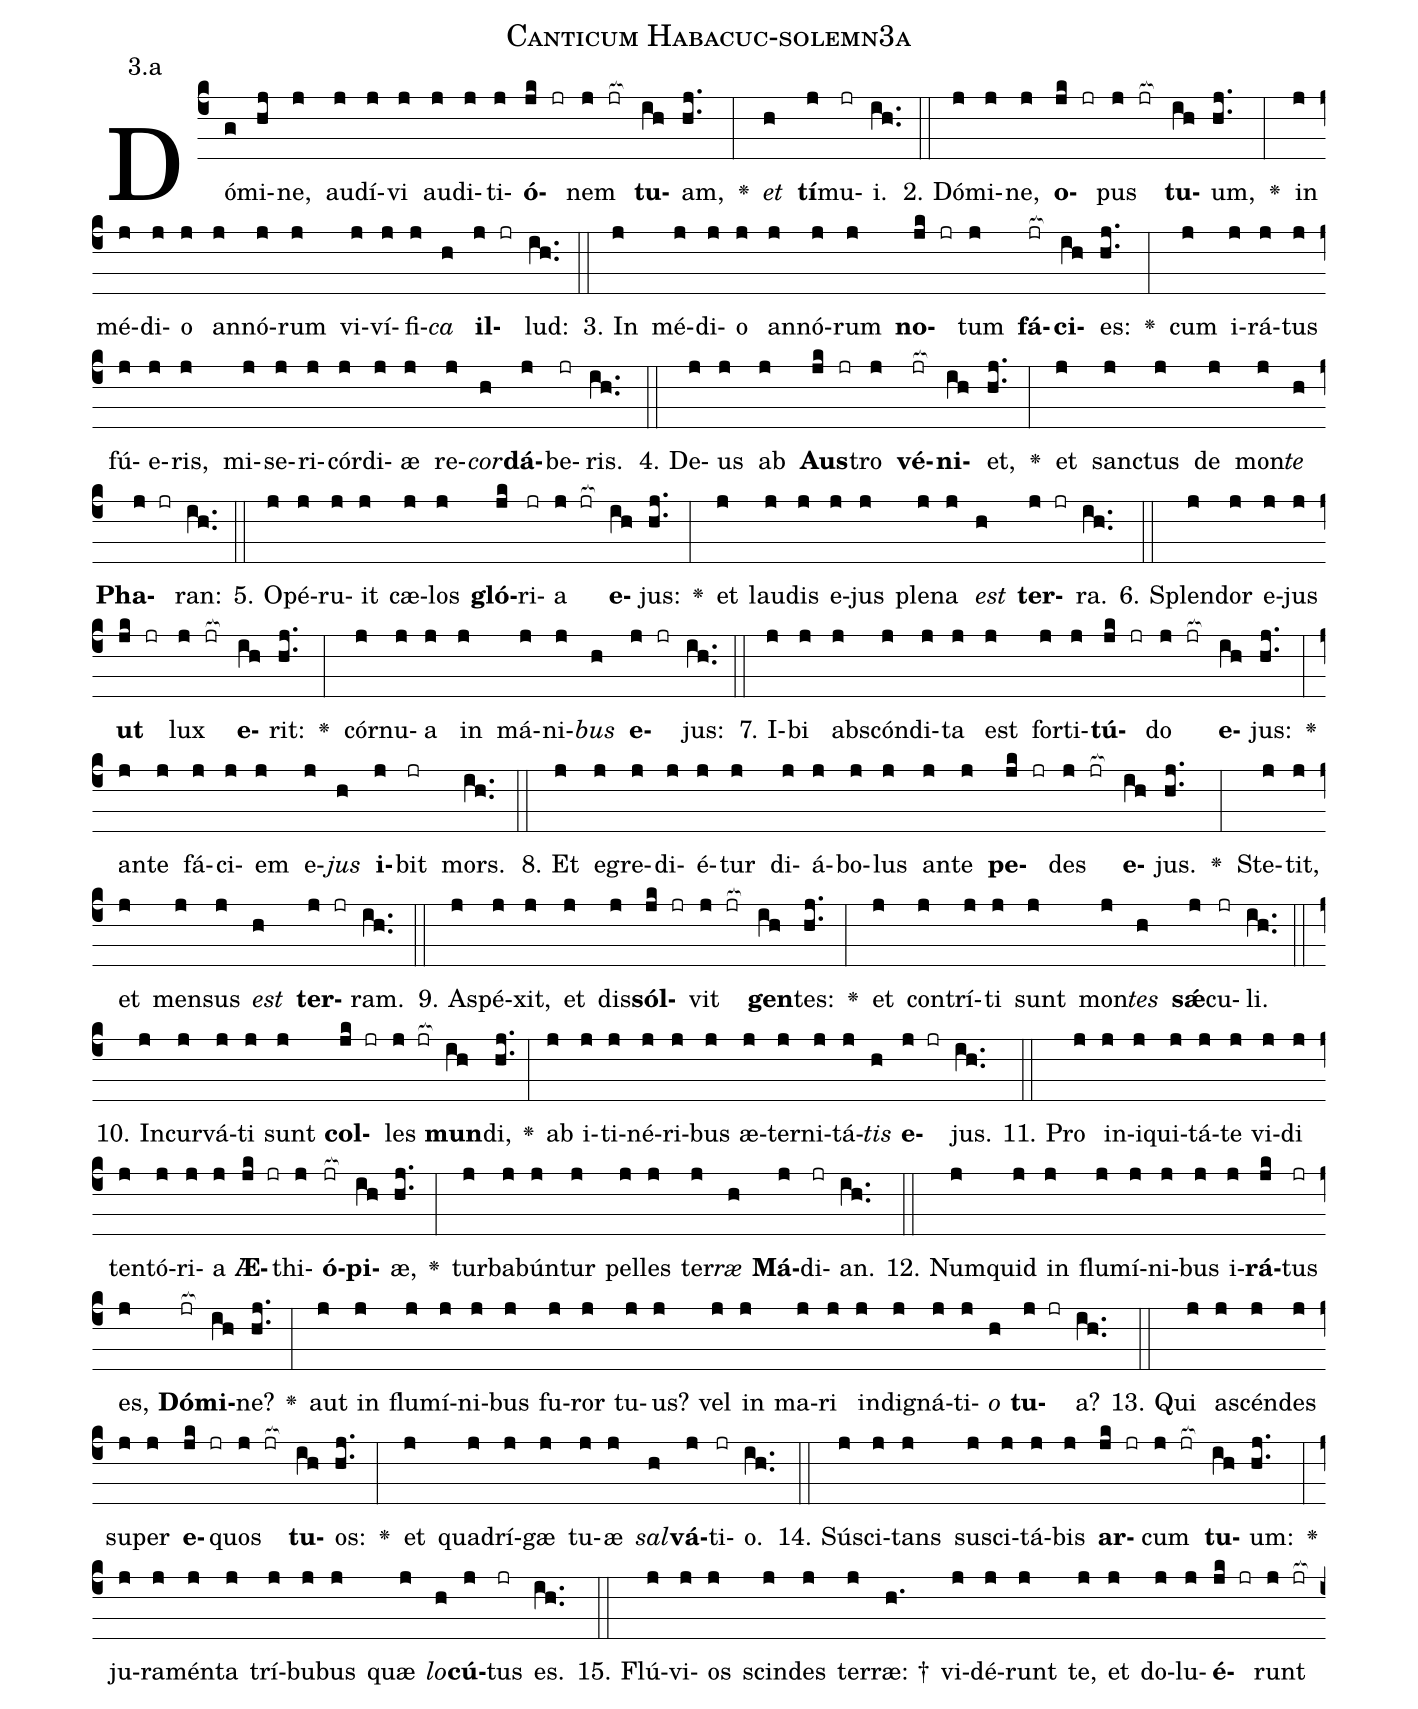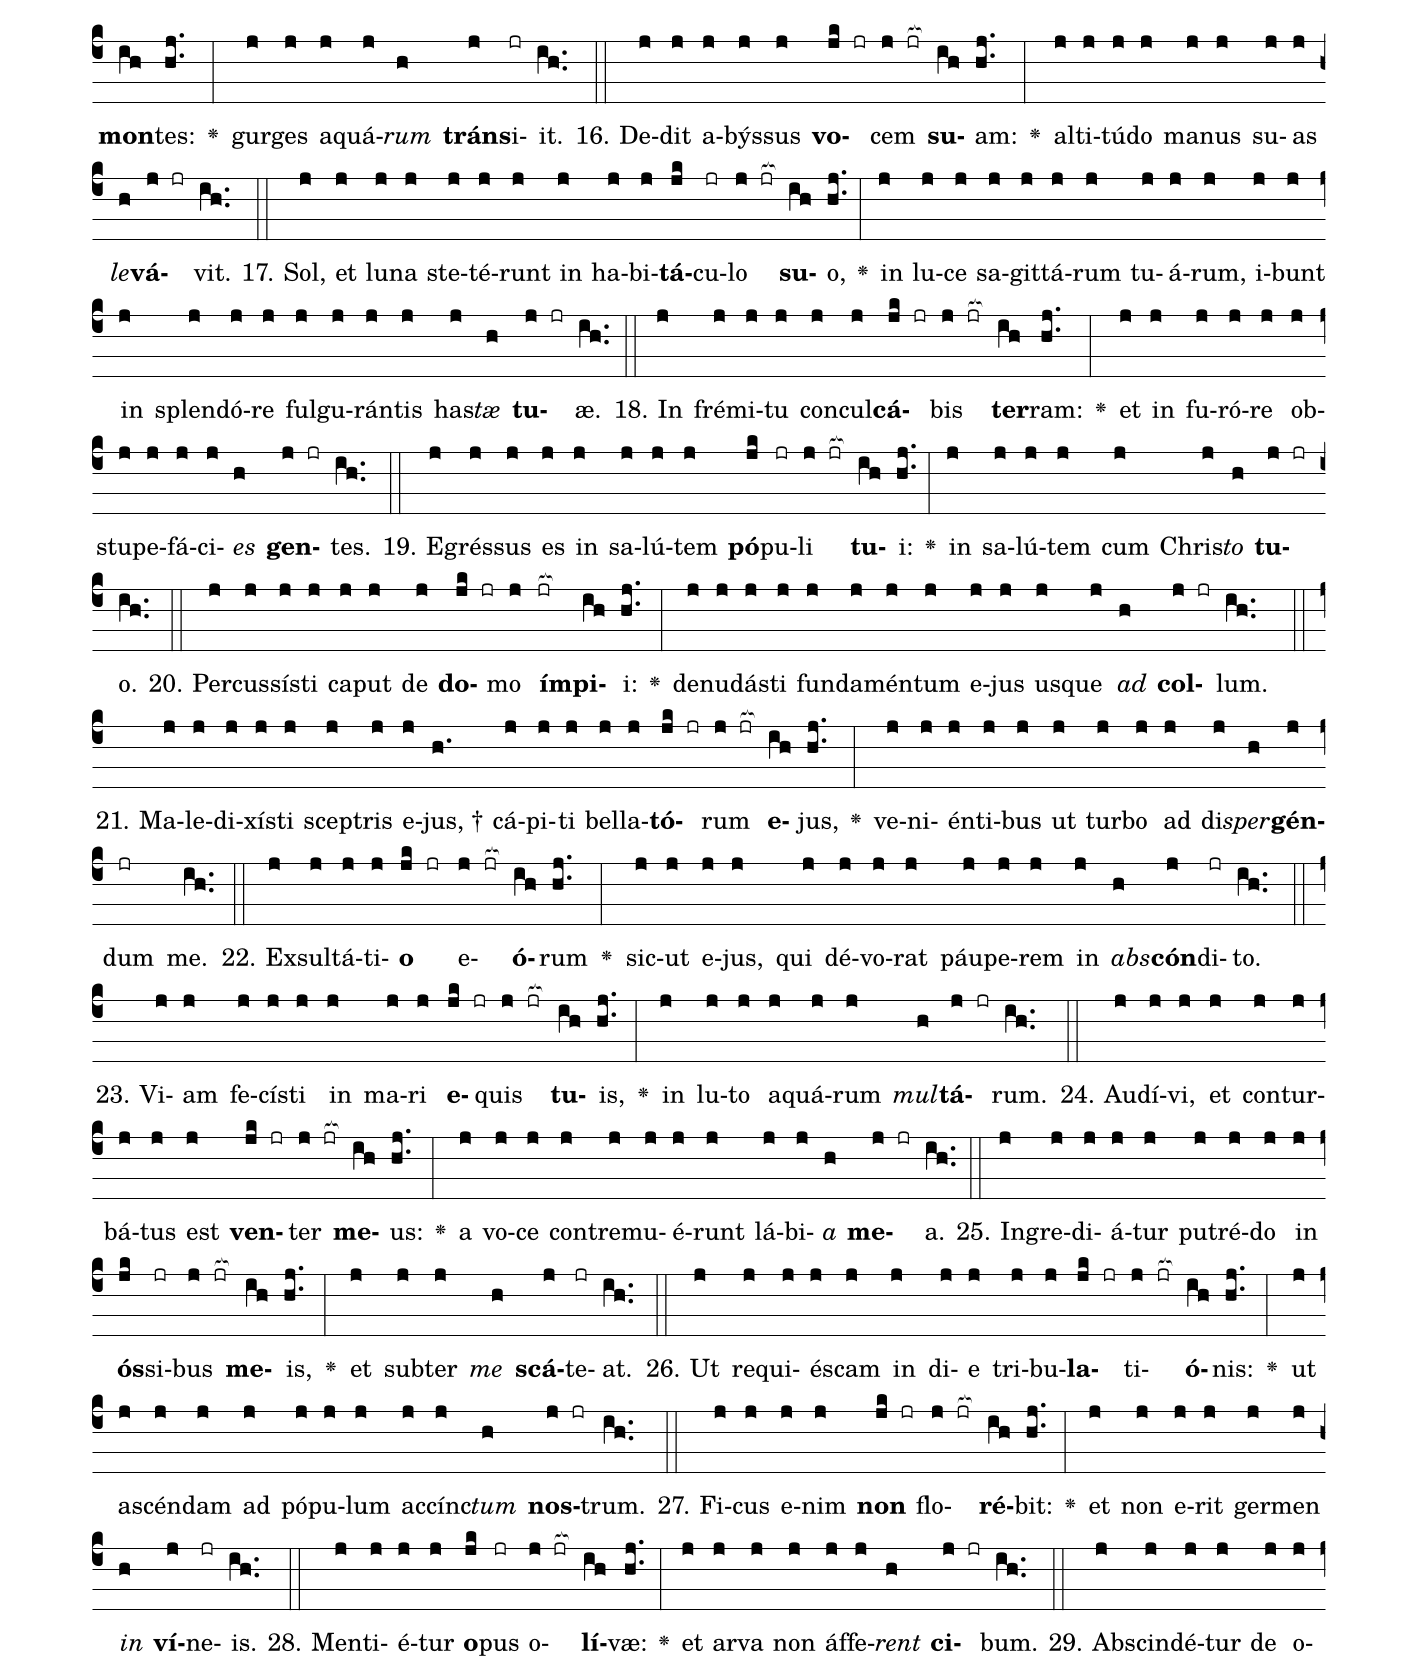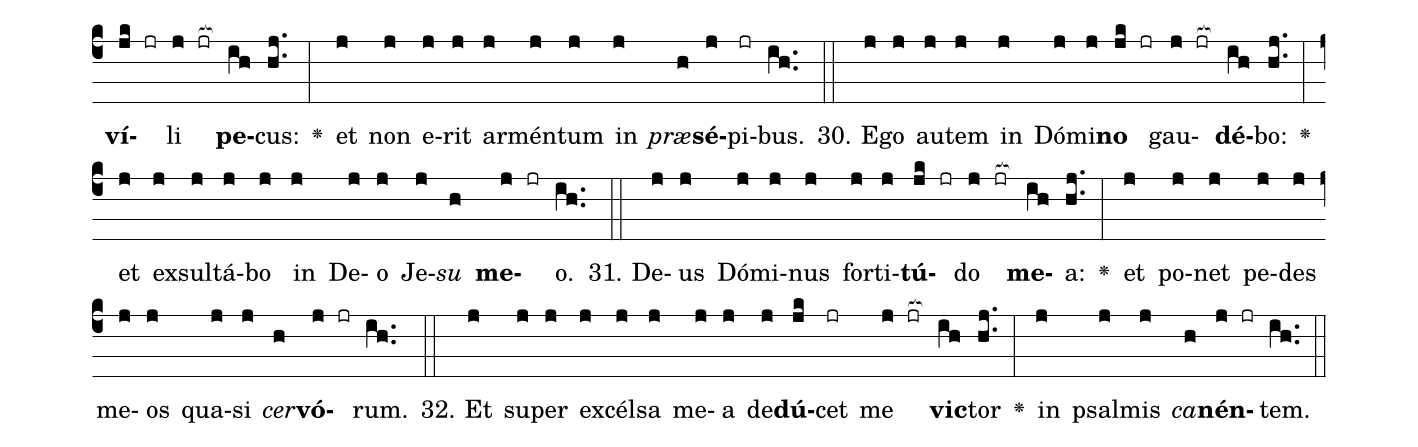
name: Canticum Habacuc-solemn3a;
annotation: 3.a;
%%
(c4)Dó(g)mi(hj)ne,(j) au(j)dí(j)vi(j) au(j)di(j)ti(j)<b>ó</b>(jk jr)nem(j jr[ocb:1{]) <b>tu</b>(ih[ocb:0}])am,(hj..) <v>\greheightstar</v>(:) <i>et</i>(h) <b>tí</b>(j)mu(jr)i.(ih..) (::)
2. Dó(j)mi(j)ne,(j) <b>o</b>(jk jr)pus(j jr[ocb:1{]) <b>tu</b>(ih[ocb:0}])um,(hj..) <v>\greheightstar</v>(:) in(j) mé(j)di(j)o(j) an(j)nó(j)rum(j) vi(j)ví(j)fi(j)<i>ca</i>(h) <b>il</b>(j jr)lud:(ih..) (::)
3. In(j) mé(j)di(j)o(j) an(j)nó(j)rum(j) <b>no</b>(jk jr)tum(j) <b>fá</b>(jr[ocb:1{])<b>ci</b>(ih[ocb:0}])es:(hj..) <v>\greheightstar</v>(:) cum(j) i(j)rá(j)tus(j) fú(j)e(j)ris,(j) mi(j)se(j)ri(j)cór(j)di(j)æ(j) re(j)<i>cor</i>(h)<b>dá</b>(j)be(jr)ris.(ih..) (::)
4. De(j)us(j) ab(j) <b>Aus</b>(jk jr)tro(j) <b>vé</b>(jr[ocb:1{])<b>ni</b>(ih[ocb:0}])et,(hj..) <v>\greheightstar</v>(:) et(j) sanc(j)tus(j) de(j) mon(j)<i>te</i>(h) <b>Pha</b>(j jr)ran:(ih..) (::)
5. O(j)pé(j)ru(j)it(j) cæ(j)los(j) <b>gló</b>(jk)ri(jr)a(j jr[ocb:1{]) <b>e</b>(ih[ocb:0}])jus:(hj..) <v>\greheightstar</v>(:) et(j) lau(j)dis(j) e(j)jus(j) ple(j)na(j) <i>est</i>(h) <b>ter</b>(j jr)ra.(ih..) (::)
6. Splen(j)dor(j) e(j)jus(j) <b>ut</b>(jk jr) lux(j jr[ocb:1{]) <b>e</b>(ih[ocb:0}])rit:(hj..) <v>\greheightstar</v>(:) cór(j)nu(j)a(j) in(j) má(j)ni(j)<i>bus</i>(h) <b>e</b>(j jr)jus:(ih..) (::)
7. I(j)bi(j) abs(j)cón(j)di(j)ta(j) est(j) for(j)ti(j)<b>tú</b>(jk jr)do(j jr[ocb:1{]) <b>e</b>(ih[ocb:0}])jus:(hj..) <v>\greheightstar</v>(:) an(j)te(j) fá(j)ci(j)em(j) e(j)<i>jus</i>(h) <b>i</b>(j)bit(jr) mors.(ih..) (::)
8. Et(j) e(j)gre(j)di(j)é(j)tur(j) di(j)á(j)bo(j)lus(j) an(j)te(j) <b>pe</b>(jk jr)des(j jr[ocb:1{]) <b>e</b>(ih[ocb:0}])jus.(hj..) <v>\greheightstar</v>(:) Ste(j)tit,(j) et(j) men(j)sus(j) <i>est</i>(h) <b>ter</b>(j jr)ram.(ih..) (::)
9. A(j)spé(j)xit,(j) et(j) dis(j)<b>sól</b>(jk jr)vit(j jr[ocb:1{]) <b>gen</b>(ih[ocb:0}])tes:(hj..) <v>\greheightstar</v>(:) et(j) con(j)trí(j)ti(j) sunt(j) mon(j)<i>tes</i>(h) <b>sǽ</b>(j)cu(jr)li.(ih..) (::)
10. In(j)cur(j)vá(j)ti(j) sunt(j) <b>col</b>(jk jr)les(j jr[ocb:1{]) <b>mun</b>(ih[ocb:0}])di,(hj..) <v>\greheightstar</v>(:) ab(j) i(j)ti(j)né(j)ri(j)bus(j) æ(j)ter(j)ni(j)tá(j)<i>tis</i>(h) <b>e</b>(j jr)jus.(ih..) (::)
11. Pro(j) in(j)i(j)qui(j)tá(j)te(j) vi(j)di(j) ten(j)tó(j)ri(j)a(j) <b>Æ</b>(jk jr)thi(j)<b>ó</b>(jr[ocb:1{])<b>pi</b>(ih[ocb:0}])æ,(hj..) <v>\greheightstar</v>(:) tur(j)ba(j)bún(j)tur(j) pel(j)les(j) ter(j)<i>ræ</i>(h) <b>Má</b>(j)di(jr)an.(ih..) (::)
12. Num(j)quid(j) in(j) flu(j)mí(j)ni(j)bus(j) i(j)<b>rá</b>(jk)tus(jr) es,(j) <b>Dó</b>(jr[ocb:1{])<b>mi</b>(ih[ocb:0}])ne?(hj..) <v>\greheightstar</v>(:) aut(j) in(j) flu(j)mí(j)ni(j)bus(j) fu(j)ror(j) tu(j)us?(j) vel(j) in(j) ma(j)ri(j) in(j)di(j)gná(j)ti(j)<i>o</i>(h) <b>tu</b>(j jr)a?(ih..) (::)
13. Qui(j) a(j)scén(j)des(j) su(j)per(j) <b>e</b>(jk jr)quos(j jr[ocb:1{]) <b>tu</b>(ih[ocb:0}])os:(hj..) <v>\greheightstar</v>(:) et(j) qua(j)drí(j)gæ(j) tu(j)æ(j) <i>sal</i>(h)<b>vá</b>(j)ti(jr)o.(ih..) (::)
14. Sú(j)sci(j)tans(j) su(j)sci(j)tá(j)bis(j) <b>ar</b>(jk jr)cum(j jr[ocb:1{]) <b>tu</b>(ih[ocb:0}])um:(hj..) <v>\greheightstar</v>(:) ju(j)ra(j)mén(j)ta(j) trí(j)bu(j)bus(j) quæ(j) <i>lo</i>(h)<b>cú</b>(j)tus(jr) es.(ih..) (::)
15. Flú(j)vi(j)os(j) scin(j)des(j) ter(j)ræ: †(h.) vi(j)dé(j)runt(j) te,(j) et(j) do(j)lu(j)<b>é</b>(jk jr)runt(j jr[ocb:1{]) <b>mon</b>(ih[ocb:0}])tes:(hj..) <v>\greheightstar</v>(:) gur(j)ges(j) a(j)quá(j)<i>rum</i>(h) <b>tráns</b>(j)i(jr)it.(ih..) (::)
16. De(j)dit(j) a(j)býs(j)sus(j) <b>vo</b>(jk jr)cem(j jr[ocb:1{]) <b>su</b>(ih[ocb:0}])am:(hj..) <v>\greheightstar</v>(:) al(j)ti(j)tú(j)do(j) ma(j)nus(j) su(j)as(j) <i>le</i>(h)<b>vá</b>(j jr)vit.(ih..) (::)
17. Sol,(j) et(j) lu(j)na(j) ste(j)té(j)runt(j) in(j) ha(j)bi(j)<b>tá</b>(jk)cu(jr)lo(j jr[ocb:1{]) <b>su</b>(ih[ocb:0}])o,(hj..) <v>\greheightstar</v>(:) in(j) lu(j)ce(j) sa(j)git(j)tá(j)rum(j) tu(j)á(j)rum,(j) i(j)bunt(j) in(j) splen(j)dó(j)re(j) ful(j)gu(j)rán(j)tis(j) has(j)<i>tæ</i>(h) <b>tu</b>(j jr)æ.(ih..) (::)
18. In(j) fré(j)mi(j)tu(j) con(j)cul(j)<b>cá</b>(jk jr)bis(j jr[ocb:1{]) <b>ter</b>(ih[ocb:0}])ram:(hj..) <v>\greheightstar</v>(:) et(j) in(j) fu(j)ró(j)re(j) ob(j)stu(j)pe(j)fá(j)ci(j)<i>es</i>(h) <b>gen</b>(j jr)tes.(ih..) (::)
19. E(j)grés(j)sus(j) es(j) in(j) sa(j)lú(j)tem(j) <b>pó</b>(jk)pu(jr)li(j jr[ocb:1{]) <b>tu</b>(ih[ocb:0}])i:(hj..) <v>\greheightstar</v>(:) in(j) sa(j)lú(j)tem(j) cum(j) Chris(j)<i>to</i>(h) <b>tu</b>(j jr)o.(ih..) (::)
20. Per(j)cus(j)sís(j)ti(j) ca(j)put(j) de(j) <b>do</b>(jk jr)mo(j) <b>ím</b>(jr[ocb:1{])<b>pi</b>(ih[ocb:0}])i:(hj..) <v>\greheightstar</v>(:) de(j)nu(j)dás(j)ti(j) fun(j)da(j)mén(j)tum(j) e(j)jus(j) us(j)que(j) <i>ad</i>(h) <b>col</b>(j jr)lum.(ih..) (::)
21. Ma(j)le(j)di(j)xís(j)ti(j) scep(j)tris(j) e(j)jus, †(h.) cá(j)pi(j)ti(j) bel(j)la(j)<b>tó</b>(jk jr)rum(j jr[ocb:1{]) <b>e</b>(ih[ocb:0}])jus,(hj..) <v>\greheightstar</v>(:) ve(j)ni(j)én(j)ti(j)bus(j) ut(j) tur(j)bo(j) ad(j) di(j)<i>sper</i>(h)<b>gén</b>(j)dum(jr) me.(ih..) (::)
22. Ex(j)sul(j)tá(j)ti(j)<b>o</b>(jk jr) e(j jr[ocb:1{])<b>ó</b>(ih[ocb:0}])rum(hj..) <v>\greheightstar</v>(:) sic(j)ut(j) e(j)jus,(j) qui(j) dé(j)vo(j)rat(j) páu(j)pe(j)rem(j) in(j) <i>abs</i>(h)<b>cón</b>(j)di(jr)to.(ih..) (::)
23. Vi(j)am(j) fe(j)cís(j)ti(j) in(j) ma(j)ri(j) <b>e</b>(jk jr)quis(j jr[ocb:1{]) <b>tu</b>(ih[ocb:0}])is,(hj..) <v>\greheightstar</v>(:) in(j) lu(j)to(j) a(j)quá(j)rum(j) <i>mul</i>(h)<b>tá</b>(j jr)rum.(ih..) (::)
24. Au(j)dí(j)vi,(j) et(j) con(j)tur(j)bá(j)tus(j) est(j) <b>ven</b>(jk jr)ter(j jr[ocb:1{]) <b>me</b>(ih[ocb:0}])us:(hj..) <v>\greheightstar</v>(:) a(j) vo(j)ce(j) con(j)tre(j)mu(j)é(j)runt(j) lá(j)bi(j)<i>a</i>(h) <b>me</b>(j jr)a.(ih..) (::)
25. In(j)gre(j)di(j)á(j)tur(j) pu(j)tré(j)do(j) in(j) <b>ós</b>(jk)si(jr)bus(j jr[ocb:1{]) <b>me</b>(ih[ocb:0}])is,(hj..) <v>\greheightstar</v>(:) et(j) sub(j)ter(j) <i>me</i>(h) <b>scá</b>(j)te(jr)at.(ih..) (::)
26. Ut(j) re(j)qui(j)és(j)cam(j) in(j) di(j)e(j) tri(j)bu(j)<b>la</b>(jk jr)ti(j jr[ocb:1{])<b>ó</b>(ih[ocb:0}])nis:(hj..) <v>\greheightstar</v>(:) ut(j) a(j)scén(j)dam(j) ad(j) pó(j)pu(j)lum(j) ac(j)cínc(j)<i>tum</i>(h) <b>nos</b>(j jr)trum.(ih..) (::)
27. Fi(j)cus(j) e(j)nim(j) <b>non</b>(jk jr) flo(j jr[ocb:1{])<b>ré</b>(ih[ocb:0}])bit:(hj..) <v>\greheightstar</v>(:) et(j) non(j) e(j)rit(j) ger(j)men(j) <i>in</i>(h) <b>ví</b>(j)ne(jr)is.(ih..) (::)
28. Men(j)ti(j)é(j)tur(j) <b>o</b>(jk)pus(jr) o(j jr[ocb:1{])<b>lí</b>(ih[ocb:0}])væ:(hj..) <v>\greheightstar</v>(:) et(j) ar(j)va(j) non(j) áf(j)fe(j)<i>rent</i>(h) <b>ci</b>(j jr)bum.(ih..) (::)
29. Ab(j)scin(j)dé(j)tur(j) de(j) o(j)<b>ví</b>(jk jr)li(j jr[ocb:1{]) <b>pe</b>(ih[ocb:0}])cus:(hj..) <v>\greheightstar</v>(:) et(j) non(j) e(j)rit(j) ar(j)mén(j)tum(j) in(j) <i>præ</i>(h)<b>sé</b>(j)pi(jr)bus.(ih..) (::)
30. E(j)go(j) au(j)tem(j) in(j) Dó(j)mi(j)<b>no</b>(jk jr) gau(j jr[ocb:1{])<b>dé</b>(ih[ocb:0}])bo:(hj..) <v>\greheightstar</v>(:) et(j) ex(j)sul(j)tá(j)bo(j) in(j) De(j)o(j) Je(j)<i>su</i>(h) <b>me</b>(j jr)o.(ih..) (::)
31. De(j)us(j) Dó(j)mi(j)nus(j) for(j)ti(j)<b>tú</b>(jk jr)do(j jr[ocb:1{]) <b>me</b>(ih[ocb:0}])a:(hj..) <v>\greheightstar</v>(:) et(j) po(j)net(j) pe(j)des(j) me(j)os(j) qua(j)si(j) <i>cer</i>(h)<b>vó</b>(j jr)rum.(ih..) (::)
32. Et(j) su(j)per(j) ex(j)cél(j)sa(j) me(j)a(j) de(j)<b>dú</b>(jk)cet(jr) me(j jr[ocb:1{]) <b>vic</b>(ih[ocb:0}])tor(hj..) <v>\greheightstar</v>(:) in(j) psal(j)mis(j) <i>ca</i>(h)<b>nén</b>(j jr)tem.(ih..) (::)
